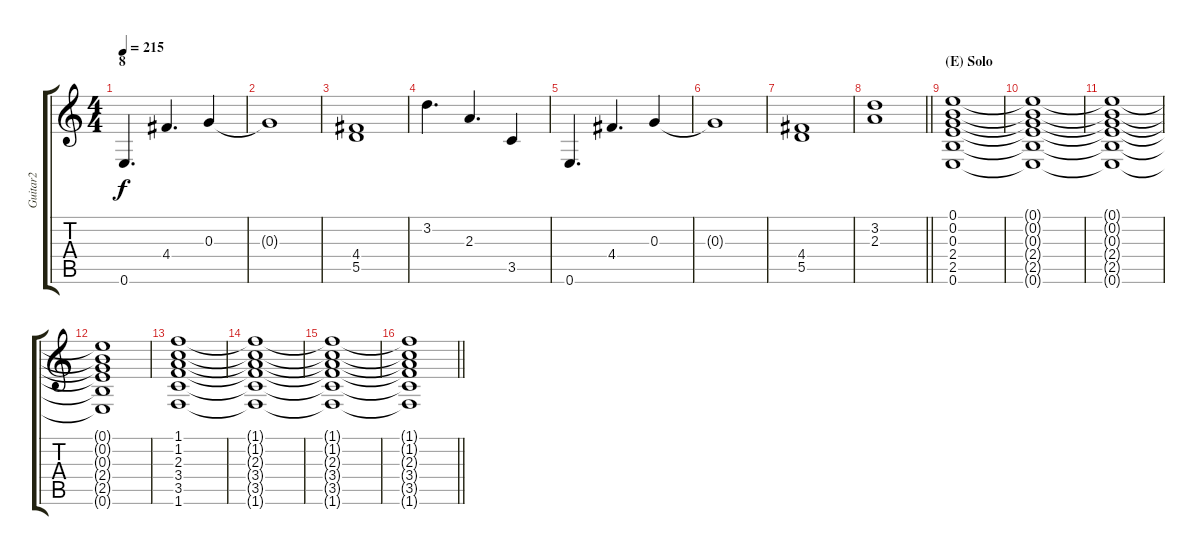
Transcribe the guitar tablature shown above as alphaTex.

\track ("Guitar2" "Guitar2") {instrument overdrivenguitar}
\staff {score tabs}
\tuning (E4 B3 G3 D3 A2 E2) {hide}
\ts (4 4)
\section ("" "8")
\tempo 215
\clef g2
\ks c
0.6.4{d dy f} 4.4.4{d} 0.3.4 |
0.3{t}.1 |
(4.4 5.5).1 |
3.2.4{d} 2.3.4{d} 3.5.4 |
0.6.4{d} 4.4.4{d} 0.3.4 |
0.3{t}.1 |
(4.4 5.5).1 |
\barLineRight lightlight
(3.2 2.3).1 |
\section ("" "(E) Solo")
(0.1 0.2 0.3 2.4 2.5 0.6).1 |
(0.1{t} 0.2{t} 0.3{t} 2.4{t} 2.5{t} 0.6{t}).1 |
(0.1{t} 0.2{t} 0.3{t} 2.4{t} 2.5{t} 0.6{t}).1 |
(0.1{t} 0.2{t} 0.3{t} 2.4{t} 2.5{t} 0.6{t}).1 |
(1.1 1.2 2.3 3.4 3.5 1.6).1 |
(1.1{t} 1.2{t} 2.3{t} 3.4{t} 3.5{t} 1.6{t}).1 |
(1.1{t} 1.2{t} 2.3{t} 3.4{t} 3.5{t} 1.6{t}).1 |
\barLineRight lightlight
(1.1{t} 1.2{t} 2.3{t} 3.4{t} 3.5{t} 1.6{t}).1
